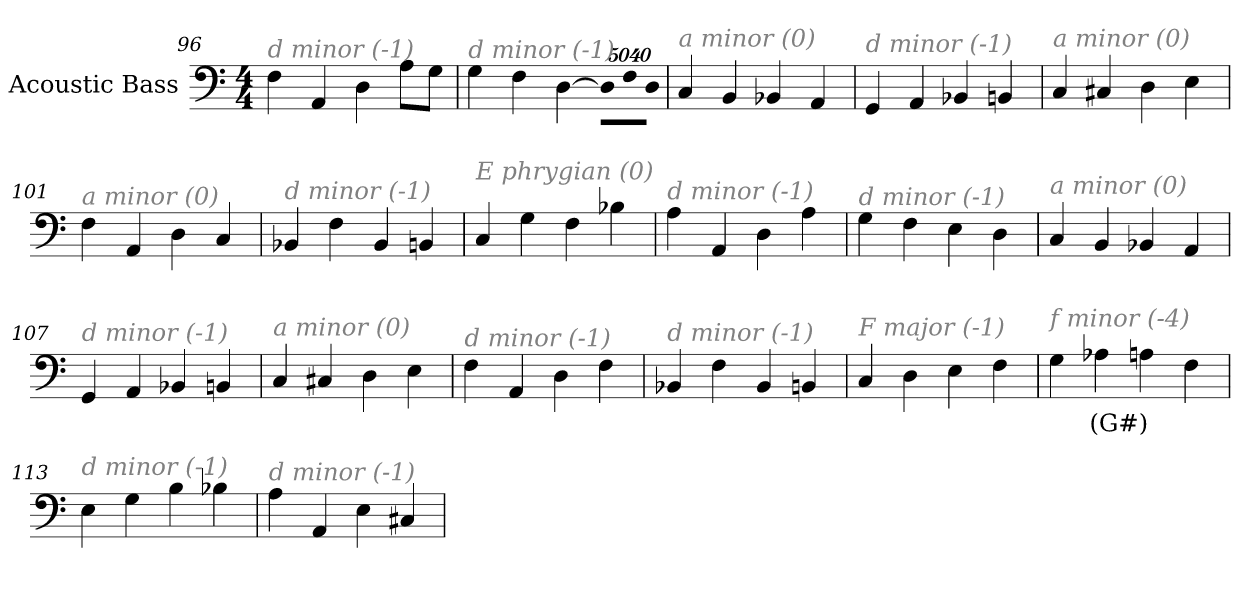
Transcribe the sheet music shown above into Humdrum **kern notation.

**kern	**text
*part1	*part1
*staff1	*staff1
*I"Acoustic Bass	*
*clefF4	*
*ITrd7c12	*
*k[]	*
*C:	*
*M4/4	*
=96	=96
!LO:TX:i:color=#808080:t=d minor (-1)	!
4FF	.
4AAA	.
4DD	.
8AAL	.
8GGJ	.
=97	=97
!LO:TX:i:color=#808080:t=d minor (-1)	!
4GG	.
4FF	.
[4DD	.
!LO:N:vis=8	!
40320%3347DDL]	.
!LO:N:vis=8	!
40320%3347FF	.
!LO:N:vis=8	!
40320%3347DDJ	.
=98	=98
!LO:TX:i:color=#808080:t=a minor (0)	!
4CC	.
4BBB	.
4BBB-X	.
4AAA	.
=99	=99
!LO:TX:i:color=#808080:t=d minor (-1)	!
4GGG	.
4AAA	.
4BBB-X	.
4BBBn	.
=100	=100
!LO:TX:i:color=#808080:t=a minor (0)	!
4CC	.
4CC#X	.
4DD	.
4EE	.
=101	=101
!LO:TX:i:color=#808080:t=a minor (0)	!
4FF	.
4AAA	.
4DD	.
4CC	.
=102	=102
!LO:TX:i:color=#808080:t=d minor (-1)	!
4BBB-X	.
4FF	.
4BBB-	.
4BBBn	.
=103	=103
!LO:TX:i:color=#808080:t=E phrygian (0)	!
4CC	.
4GG	.
4FF	.
4BB-X	.
=104	=104
!LO:TX:i:color=#808080:t=d minor (-1)	!
4AA	.
4AAA	.
4DD	.
4AA	.
=105	=105
!LO:TX:i:color=#808080:t=d minor (-1)	!
4GG	.
4FF	.
4EE	.
4DD	.
=106	=106
!LO:TX:i:color=#808080:t=a minor (0)	!
4CC	.
4BBB	.
4BBB-X	.
4AAA	.
=107	=107
!LO:TX:i:color=#808080:t=d minor (-1)	!
4GGG	.
4AAA	.
4BBB-X	.
4BBBn	.
=108	=108
!LO:TX:i:color=#808080:t=a minor (0)	!
4CC	.
4CC#X	.
4DD	.
4EE	.
=109	=109
!LO:TX:i:color=#808080:t=d minor (-1)	!
4FF	.
4AAA	.
4DD	.
4FF	.
=110	=110
!LO:TX:i:color=#808080:t=d minor (-1)	!
4BBB-X	.
4FF	.
4BBB-	.
4BBBn	.
=111	=111
!LO:TX:i:color=#808080:t=F major (-1)	!
4CC	.
4DD	.
4EE	.
4FF	.
=112	=112
!LO:TX:i:color=#808080:t=f minor (-4)	!
4GG	.
4AA-Xi	(G#)
4AA	.
4FF	.
=113	=113
!LO:TX:i:color=#808080:t=d minor (-1)	!
4EE	.
4GG	.
4BB	.
4BB-X	.
=114	=114
!LO:TX:i:color=#808080:t=d minor (-1)	!
4AA	.
4AAA	.
4EE	.
4CC#X	.
=	=
*-	*-
